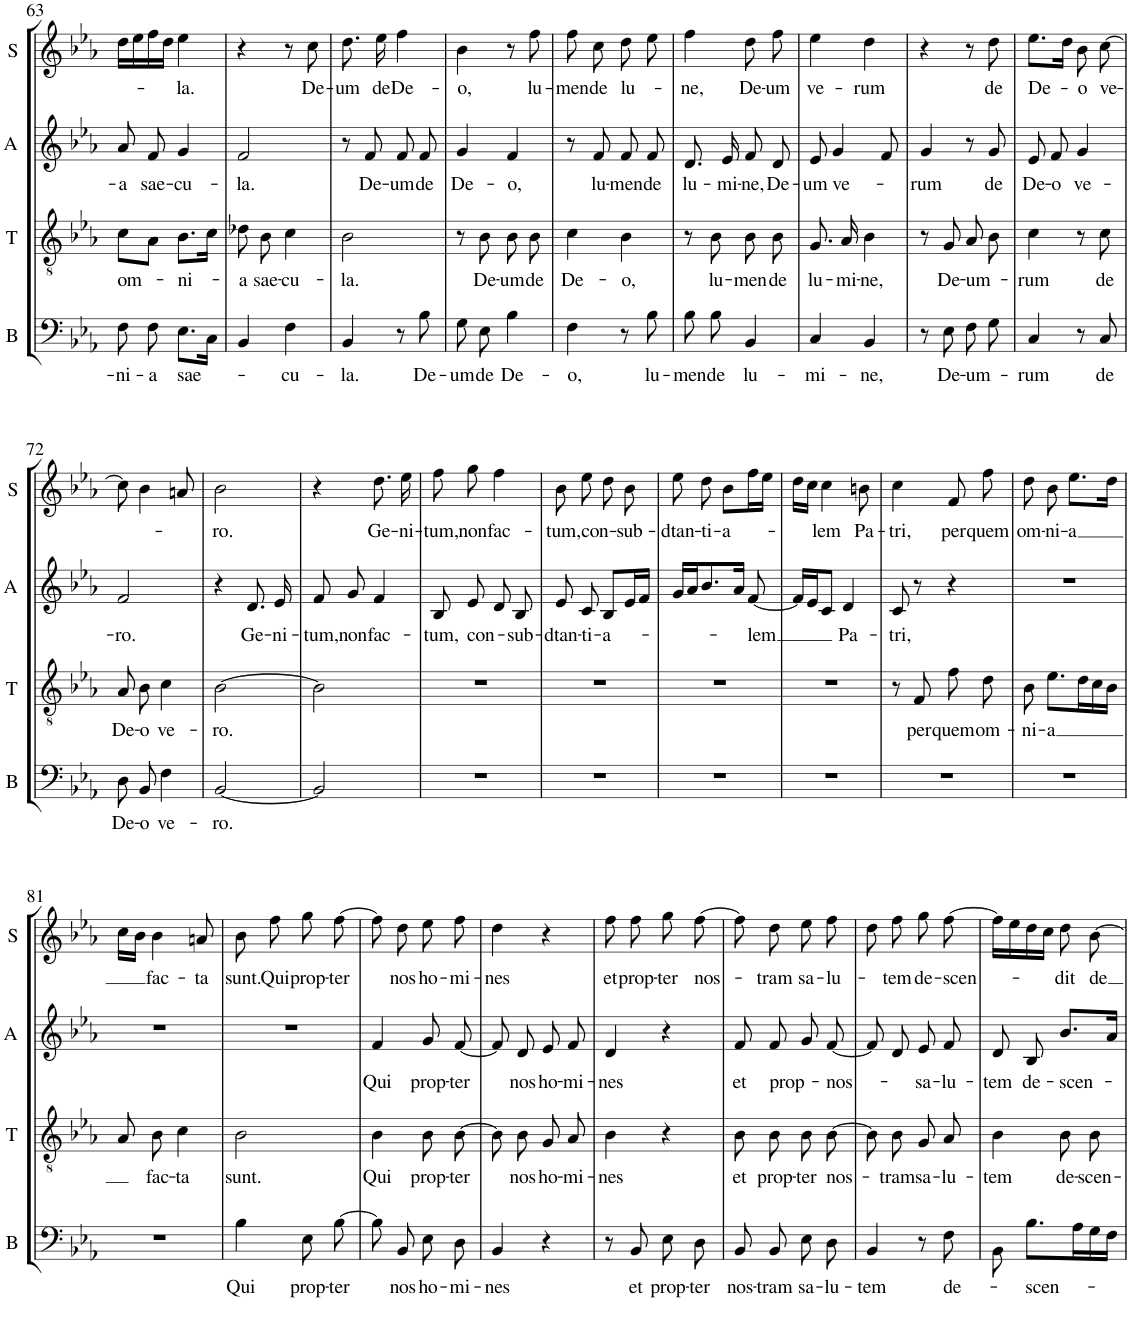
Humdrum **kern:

**kern	**text	**kern	**text	**kern	**text	**kern	**text
*part4	*part4	*part3	*part3	*part2	*part2	*part1	*part1
*staff4	*staff4	*staff3	*staff3	*staff2	*staff2	*staff1	*staff1
*I"B	*	*I"T	*	*I"A	*	*I"S	*
*I'B	*	*I'T	*	*I'A	*	*I'S	*
!!LO:PB:g=z
*clefF4	*	*clefGv2	*	*clefG2	*	*clefG2	*
*k[b-e-a-]	*	*k[b-e-a-]	*	*k[b-e-a-]	*	*k[b-e-a-]	*
*M2/4	*	*M2/4	*	*M2/4	*	*M2/4	*
=63	=63	=63	=63	=63	=63	=63	=63
!	!LO:LY:b	!	!LO:LY:b	!	!LO:LY:b	!	!
8F\	-ni-	8c\L	om-	8a-/	-a	16dd\LL	.
.	.	.	.	.	.	16ee-\	.
!	!LO:LY:b	!	!	!	!LO:LY:b	!	!
8F\	-a	8A-\J	.	8f/	sae-	16ff\	.
.	.	.	.	.	.	16dd\JJ	.
!	!LO:LY:b	!	!LO:LY:b	!	!LO:LY:b	!	!LO:LY:b
8.E-\L	sae-	8.B-\L	-ni-	4g/	-cu-	4ee-\	-la.
16C\Jk	.	16c\Jk	.	.	.	.	.
=64	=64	=64	=64	=64	=64	=64	=64
!	!	!	!LO:LY:b	!	!LO:LY:b	!	!
4BB-/	.	8d-X\	-a	2f/	-la.	4r	.
!	!	!	!LO:LY:b	!	!	!	!
.	.	8B-\	sae-	.	.	.	.
!	!LO:LY:b	!	!LO:LY:b	!	!	!	!
4F\	-cu-	4c\	-cu-	.	.	8r	.
!	!	!	!	!	!	!	!LO:LY:b
.	.	.	.	.	.	8cc\	De-
=65	=65	=65	=65	=65	=65	=65	=65
!	!LO:LY:b	!	!LO:LY:b	!	!	!	!LO:LY:b
4BB-/	-la.	2B-\	-la.	8r	.	8.dd\	-um
!	!	!	!	!	!LO:LY:b	!	!
.	.	.	.	8f/	De-	.	.
!	!	!	!	!	!	!	!LO:LY:b
.	.	.	.	.	.	16ee-\	de
!	!	!	!	!	!LO:LY:b	!	!LO:LY:b
8r	.	.	.	8f/	-um	4ff\	De-
!	!LO:LY:b	!	!	!	!LO:LY:b	!	!
8B-\	De-	.	.	8f/	de	.	.
=66	=66	=66	=66	=66	=66	=66	=66
!	!LO:LY:b	!	!	!	!LO:LY:b	!	!LO:LY:b
8G\	-um	8r	.	4g/	De-	4b-\	-o,
!	!LO:LY:b	!	!LO:LY:b	!	!	!	!
8E-\	de	8B-\	De-	.	.	.	.
!	!LO:LY:b	!	!LO:LY:b	!	!LO:LY:b	!	!
4B-\	De-	8B-\	-um	4f/	-o,	8r	.
!	!	!	!LO:LY:b	!	!	!	!LO:LY:b
.	.	8B-\	de	.	.	8ff\	lu-
=67	=67	=67	=67	=67	=67	=67	=67
!	!LO:LY:b	!	!LO:LY:b	!	!	!	!LO:LY:b
4F\	-o,	4c\	De-	8r	.	8ff\	-men
!	!	!	!	!	!LO:LY:b	!	!LO:LY:b
.	.	.	.	8f/	lu-	8cc\	de
!	!	!	!LO:LY:b	!	!LO:LY:b	!	!LO:LY:b
8r	.	4B-\	-o,	8f/	-men	8dd\	lu-
!	!LO:LY:b	!	!	!	!LO:LY:b	!	!
8B-\	lu-	.	.	8f/	de	8ee-\	.
=68	=68	=68	=68	=68	=68	=68	=68
!	!LO:LY:b	!	!	!	!LO:LY:b	!	!LO:LY:b
8B-\	-men	8r	.	8.d/	lu-	4ff\	-ne,
!	!LO:LY:b	!	!LO:LY:b	!	!	!	!
8B-\	de	8B-\	lu-	.	.	.	.
!	!	!	!	!	!LO:LY:b	!	!
.	.	.	.	16e-/	-mi-	.	.
!	!LO:LY:b	!	!LO:LY:b	!	!LO:LY:b	!	!LO:LY:b
4BB-/	lu-	8B-\	-men	8f/	-ne,	8dd\	De-
!	!	!	!LO:LY:b	!	!LO:LY:b	!	!LO:LY:b
.	.	8B-\	de	8d/	De-	8ff\	-um
=69	=69	=69	=69	=69	=69	=69	=69
!	!LO:LY:b	!	!LO:LY:b	!	!LO:LY:b	!	!LO:LY:b
4C/	-mi-	8.G/	lu-	8e-/	-um	4ee-\	ve-
!	!	!	!	!	!LO:LY:b	!	!
.	.	.	.	4g/	ve-	.	.
!	!	!	!LO:LY:b	!	!	!	!
.	.	16A-/	-mi-	.	.	.	.
!	!LO:LY:b	!	!LO:LY:b	!	!	!	!LO:LY:b
4BB-/	-ne,	4B-\	-ne,	.	.	4dd\	-rum
.	.	.	.	8f/	.	.	.
=70	=70	=70	=70	=70	=70	=70	=70
!	!	!	!	!	!LO:LY:b	!	!
8r	.	8r	.	4g/	-rum	4r	.
!	!LO:LY:b	!	!LO:LY:b	!	!	!	!
8E-\	De-	8G/	De-	.	.	.	.
!	!LO:LY:b	!	!LO:LY:b	!	!	!	!
8F\	-um-	8A-/	-um-	8r	.	8r	.
!	!	!	!	!	!LO:LY:b	!	!LO:LY:b
8G\	.	8B-\	.	8g/	de	8dd\	de
=71	=71	=71	=71	=71	=71	=71	=71
!	!LO:LY:b	!	!LO:LY:b	!	!LO:LY:b	!	!LO:LY:b
4C/	-rum	4c\	-rum	8e-/	De-	8.ee-\L	De-
!	!	!	!	!	!LO:LY:b	!	!
.	.	.	.	8f/	-o	.	.
.	.	.	.	.	.	16dd\Jk	.
!	!	!	!	!	!LO:LY:b	!	!LO:LY:b
8r	.	8r	.	4g/	ve-	8b-\	-o
!	!LO:LY:b	!	!LO:LY:b	!	!	!	!LO:LY:b
8C/	de	8c\	de	.	.	[8cc\	ve-
!!LO:LB:g=z
=72	=72	=72	=72	=72	=72	=72	=72
!	!LO:LY:b	!	!LO:LY:b	!	!LO:LY:b	!	!
8D\	De-	8A-/	De-	2f/	-ro.	8cc\]	.
!	!LO:LY:b	!	!LO:LY:b	!	!	!	!
8BB-/	-o	8B-\	-o	.	.	4b-\	.
!	!LO:LY:b	!	!LO:LY:b	!	!	!	!
4F\	ve-	4c\	ve-	.	.	.	.
.	.	.	.	.	.	8an/	.
=73	=73	=73	=73	=73	=73	=73	=73
!	!LO:LY:b	!	!LO:LY:b	!	!	!	!LO:LY:b
[2BB-/	-ro.	[2B-\	-ro.	4r	.	2b-\	-ro.
!	!	!	!	!	!LO:LY:b	!	!
.	.	.	.	8.d/	Ge-	.	.
!	!	!	!	!	!LO:LY:b	!	!
.	.	.	.	16e-/	-ni-	.	.
=74	=74	=74	=74	=74	=74	=74	=74
!	!	!	!	!	!LO:LY:b	!	!
2BB-/]	.	2B-\]	.	8f/	-tum,	4r	.
!	!	!	!	!	!LO:LY:b	!	!
.	.	.	.	8g/	non	.	.
!	!	!	!	!	!LO:LY:b	!	!LO:LY:b
.	.	.	.	4f/	fac-	8.dd\	Ge-
!	!	!	!	!	!	!	!LO:LY:b
.	.	.	.	.	.	16ee-\	-ni-
=75	=75	=75	=75	=75	=75	=75	=75
!	!	!	!	!	!LO:LY:b	!	!LO:LY:b
2r	.	2r	.	8B-/	-tum,	8ff\	-tum,
!	!	!	!	!	!LO:LY:b	!	!LO:LY:b
.	.	.	.	8e-/	con-	8gg\	non
!	!	!	!	!	!	!	!LO:LY:b
.	.	.	.	8d/	.	4ff\	fac-
!	!	!	!	!	!LO:LY:b	!	!
.	.	.	.	8B-/	-sub-	.	.
=76	=76	=76	=76	=76	=76	=76	=76
!	!	!	!	!	!LO:LY:b	!	!LO:LY:b
2r	.	2r	.	8e-/	-dtan-	8b-\	-tum,
!	!	!	!	!	!LO:LY:b	!	!LO:LY:b
.	.	.	.	8c/	-ti-	8ee-\	con-
!	!	!	!	!	!LO:LY:b	!	!
.	.	.	.	8B-/L	-a-	8dd\	.
!	!	!	!	!	!	!	!LO:LY:b
.	.	.	.	16e-/L	.	8b-\	-sub-
.	.	.	.	16f/JJ	.	.	.
=77	=77	=77	=77	=77	=77	=77	=77
!	!	!	!	!	!	!	!LO:LY:b
2r	.	2r	.	16g/LL	.	8ee-\	-dtan-
.	.	.	.	16a-/J	.	.	.
!	!	!	!	!	!	!	!LO:LY:b
.	.	.	.	8.b-/	.	8dd\	-ti-
!	!	!	!	!	!	!	!LO:LY:b
.	.	.	.	.	.	8b-\L	-a-
.	.	.	.	16a-/Jk	.	.	.
!	!	!	!	!	!LO:LY:b	!	!
.	.	.	.	[8f/	lem	16ff\L	.
.	.	.	.	.	.	16ee-\JJ	.
=78	=78	=78	=78	=78	=78	=78	=78
2r	.	2r	.	16f/LL]	.	16dd\LL	.
.	.	.	.	16e-/J	.	16cc\JJ	.
!	!	!	!	!	!	!	!LO:LY:b
.	.	.	.	8c/J	.	4cc\	-lem
!	!	!	!	!	!LO:LY:b	!	!
.	.	.	.	4d/	Pa-	.	.
!	!	!	!	!	!	!	!LO:LY:b
.	.	.	.	.	.	8bn\	Pa-
=79	=79	=79	=79	=79	=79	=79	=79
!	!	!	!	!	!LO:LY:b	!	!LO:LY:b
2r	.	8r	.	8c/	-tri,	4cc\	-tri,
!	!	!	!LO:LY:b	!	!	!	!
.	.	8F/	per	8r	.	.	.
!	!	!	!LO:LY:b	!	!	!	!LO:LY:b
.	.	8f\	quem	4r	.	8f/	per
!	!	!	!LO:LY:b	!	!	!	!LO:LY:b
.	.	8d\	om-	.	.	8ff\	quem
=80	=80	=80	=80	=80	=80	=80	=80
!	!	!	!LO:LY:b	!	!	!	!LO:LY:b
2r	.	8B-\	-ni-	2r	.	8dd\	om-
!	!	!	!LO:LY:b	!	!	!	!LO:LY:b
.	.	8.e-\L	-a	.	.	8b-\	-ni-
!	!	!	!	!	!	!	!LO:LY:b
.	.	.	.	.	.	8.ee-\L	-a
.	.	16d\L	.	.	.	.	.
.	.	16c\	.	.	.	.	.
.	.	16B-\JJ	.	.	.	16dd\Jk	.
!!LO:LB:g=z
=81	=81	=81	=81	=81	=81	=81	=81
2r	.	8A-/	.	2r	.	16cc\LL	.
.	.	.	.	.	.	16b-\JJ	.
!	!	!	!LO:LY:b	!	!	!	!LO:LY:b
.	.	8B-\	fac-	.	.	4b-\	fac-
!	!	!	!LO:LY:b	!	!	!	!
.	.	4c\	-ta	.	.	.	.
!	!	!	!	!	!	!	!LO:LY:b
.	.	.	.	.	.	8an/	-ta
=82	=82	=82	=82	=82	=82	=82	=82
!	!LO:LY:b	!	!LO:LY:b	!	!	!	!LO:LY:b
4B-\	Qui	2B-\	sunt.	2r	.	8b-\	sunt.
!	!	!	!	!	!	!	!LO:LY:b
.	.	.	.	.	.	8ff\	Qui
!	!LO:LY:b	!	!	!	!	!	!LO:LY:b
8E-\	prop-	.	.	.	.	8gg\	prop-
!	!LO:LY:b	!	!	!	!	!	!LO:LY:b
[8B-\	-ter	.	.	.	.	[8ff\	-ter
=83	=83	=83	=83	=83	=83	=83	=83
!	!	!	!LO:LY:b	!	!LO:LY:b	!	!
8B-\]	.	4B-\	Qui	4f/	Qui	8ff\]	.
!	!LO:LY:b	!	!	!	!	!	!LO:LY:b
8BB-/	nos	.	.	.	.	8dd\	nos
!	!LO:LY:b	!	!LO:LY:b	!	!LO:LY:b	!	!LO:LY:b
8E-\	ho-	8B-\	prop-	8g/	prop-	8ee-\	ho-
!	!LO:LY:b	!	!LO:LY:b	!	!LO:LY:b	!	!LO:LY:b
8D\	-mi-	[8B-\	-ter	[8f/	-ter	8ff\	-mi-
=84	=84	=84	=84	=84	=84	=84	=84
!	!LO:LY:b	!	!	!	!	!	!LO:LY:b
4BB-/	-nes	8B-\]	.	8f/]	.	4dd\	-nes
!	!	!	!LO:LY:b	!	!LO:LY:b	!	!
.	.	8B-\	nos	8d/	nos	.	.
!	!	!	!LO:LY:b	!	!LO:LY:b	!	!
4r	.	8G/	ho-	8e-/	ho-	4r	.
!	!	!	!LO:LY:b	!	!LO:LY:b	!	!
.	.	8A-/	-mi-	8f/	-mi-	.	.
=85	=85	=85	=85	=85	=85	=85	=85
!	!	!	!LO:LY:b	!	!LO:LY:b	!	!LO:LY:b
8r	.	4B-\	-nes	4d/	-nes	8ff\	et
!	!LO:LY:b	!	!	!	!	!	!LO:LY:b
8BB-/	et	.	.	.	.	8ff\	prop-
!	!LO:LY:b	!	!	!	!	!	!LO:LY:b
8E-\	prop-	4r	.	4r	.	8gg\	-ter
!	!LO:LY:b	!	!	!	!	!	!LO:LY:b
8D\	-ter	.	.	.	.	[8ff\	nos-
=86	=86	=86	=86	=86	=86	=86	=86
!	!LO:LY:b	!	!LO:LY:b	!	!LO:LY:b	!	!
8BB-/	nos-	8B-\	et	8f/	et	8ff\]	.
!	!LO:LY:b	!	!LO:LY:b	!	!LO:LY:b	!	!LO:LY:b
8BB-/	-tram	8B-\	prop-	8f/	prop-	8dd\	-tram
!	!LO:LY:b	!	!LO:LY:b	!	!	!	!LO:LY:b
8E-\	sa-	8B-\	-ter	8g/	.	8ee-\	sa-
!	!LO:LY:b	!	!LO:LY:b	!	!LO:LY:b	!	!LO:LY:b
8D\	-lu-	[8B-\	nos-	[8f/	nos-	8ff\	-lu-
=87	=87	=87	=87	=87	=87	=87	=87
!	!LO:LY:b	!	!	!	!	!	!
4BB-/	-tem	8B-\]	.	8f/]	.	8dd\	.
!	!	!	!LO:LY:b	!	!	!	!LO:LY:b
.	.	8B-\	-tram	8d/	.	8ff\	-tem
!	!	!	!LO:LY:b	!	!LO:LY:b	!	!LO:LY:b
8r	.	8G/	sa-	8e-/	sa-	8gg\	de-
!	!LO:LY:b	!	!LO:LY:b	!	!LO:LY:b	!	!LO:LY:b
8F\	de-	8A-/	-lu-	8f/	-lu-	[8ff\	-scen-
=88	=88	=88	=88	=88	=88	=88	=88
!	!	!	!LO:LY:b	!	!LO:LY:b	!	!
8BB-\	.	4B-\	-tem	8d/	-tem	16ff\LL]	.
.	.	.	.	.	.	16ee-\	.
!	!LO:LY:b	!	!	!	!LO:LY:b	!	!
8.B-\L	-scen-	.	.	8B-/	de-	16dd\	.
.	.	.	.	.	.	16cc\JJ	.
!	!	!	!LO:LY:b	!	!LO:LY:b	!	!LO:LY:b
.	.	8B-\	de-	8.b-/L	-scen-	8dd\	-dit
16A-\L	.	.	.	.	.	.	.
!	!	!	!LO:LY:b	!	!	!	!LO:LY:b
16G\	.	8B-\	-scen-	.	.	[8b-\	de
16F\JJ	.	.	.	16a-/Jk	.	.	.
=	=	=	=	=	=	=	=
*-	*-	*-	*-	*-	*-	*-	*-
